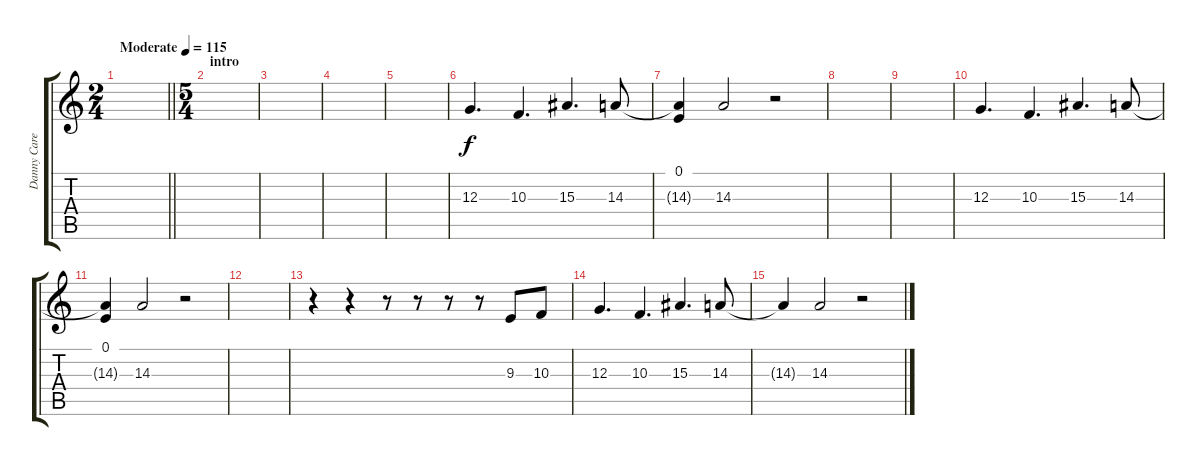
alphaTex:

\track ("Danny Carey (cymbal)" "Danny Care") {instrument vibraphone}
\staff {score tabs}
\tuning (E4 B3 G3 D3 A2 D2) {hide}
\ts (2 4)
\tempo (115 "Moderate")
\clef g2
\barLineRight lightlight
\ks c
|
\ts (5 4)
\section ("" "intro")
|
|
|
|
12.3.4{d} 10.3.4{d} 15.3.4{d} 14.3.8 |
(0.1 14.3{t}).4 14.3.2 r.2 |
|
|
12.3.4{d} 10.3.4{d} 15.3.4{d} 14.3.8 |
(0.1 14.3{t}).4 14.3.2 r.2 |
|
r.4 r.4 r.8 r.8 r.8 r.8 9.3.8 10.3.8 |
12.3.4{d} 10.3.4{d} 15.3.4{d} 14.3.8 |
14.3{t}.4 14.3.2 r.2
